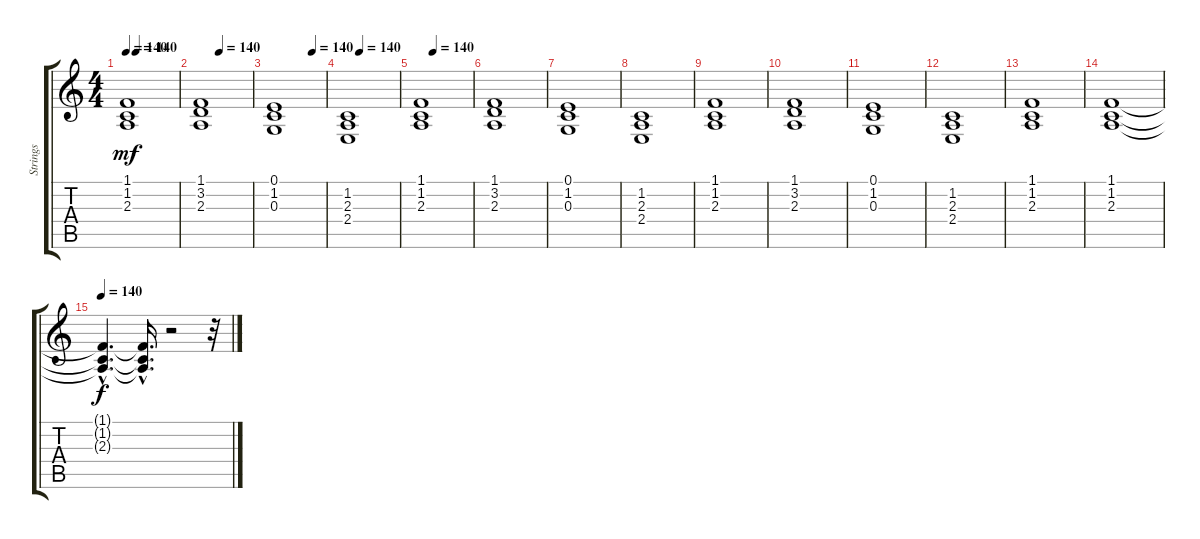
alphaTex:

\track ("Strings" "Strings") {instrument stringensemble1}
\staff {score tabs}
\tuning (E4 B3 G3 D3 A2 E2) {hide}
\ts (4 4)
\tempo 140
\tempo (140 0.1875)
\clef g2
\ks c
(1.1 1.2 2.3).1{dy mf} |
\tempo (140 0.375)
(1.1 3.2 2.3).1 |
\tempo (140 0.75)
(0.1 1.2 0.3).1 |
\tempo (140 0.25)
(1.2 2.3 2.4).1 |
\tempo (140 0.25)
(1.1 1.2 2.3).1 |
(1.1 3.2 2.3).1 |
(0.1 1.2 0.3).1 |
(1.2 2.3 2.4).1 |
(1.1 1.2 2.3).1 |
(1.1 3.2 2.3).1 |
(0.1 1.2 0.3).1 |
(1.2 2.3 2.4).1 |
(1.1 1.2 2.3).1 |
(1.1 1.2 2.3).1 |
\tempo 140
(1.1{hac t} 1.2{hac t} 2.3{hac t}).4{d dy f} (1.1{hac t} 1.2{hac t} 2.3{hac t}).16{d} r.2 r.32
